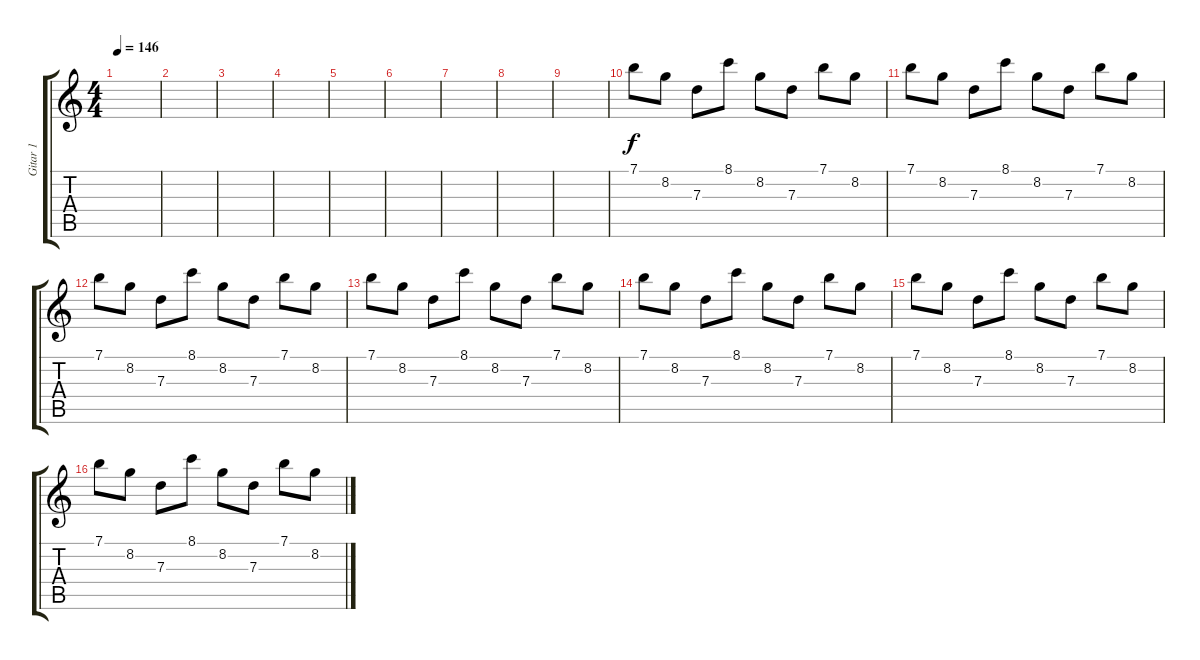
\track ("Gitar 1" "Gitar 1") {instrument overdrivenguitar}
\staff {score tabs}
\tuning (E4 B3 G3 D3 A2 E2) {hide}
\ts (4 4)
\tempo 146
\clef g2
\ks c
|
|
|
|
|
|
|
|
|
7.1.8 8.2.8 7.3.8 8.1.8 8.2.8 7.3.8 7.1.8 8.2.8 |
7.1.8 8.2.8 7.3.8 8.1.8 8.2.8 7.3.8 7.1.8 8.2.8 |
7.1.8 8.2.8 7.3.8 8.1.8 8.2.8 7.3.8 7.1.8 8.2.8 |
7.1.8 8.2.8 7.3.8 8.1.8 8.2.8 7.3.8 7.1.8 8.2.8 |
7.1.8 8.2.8 7.3.8 8.1.8 8.2.8 7.3.8 7.1.8 8.2.8 |
7.1.8 8.2.8 7.3.8 8.1.8 8.2.8 7.3.8 7.1.8 8.2.8 |
7.1.8 8.2.8 7.3.8 8.1.8 8.2.8 7.3.8 7.1.8 8.2.8
